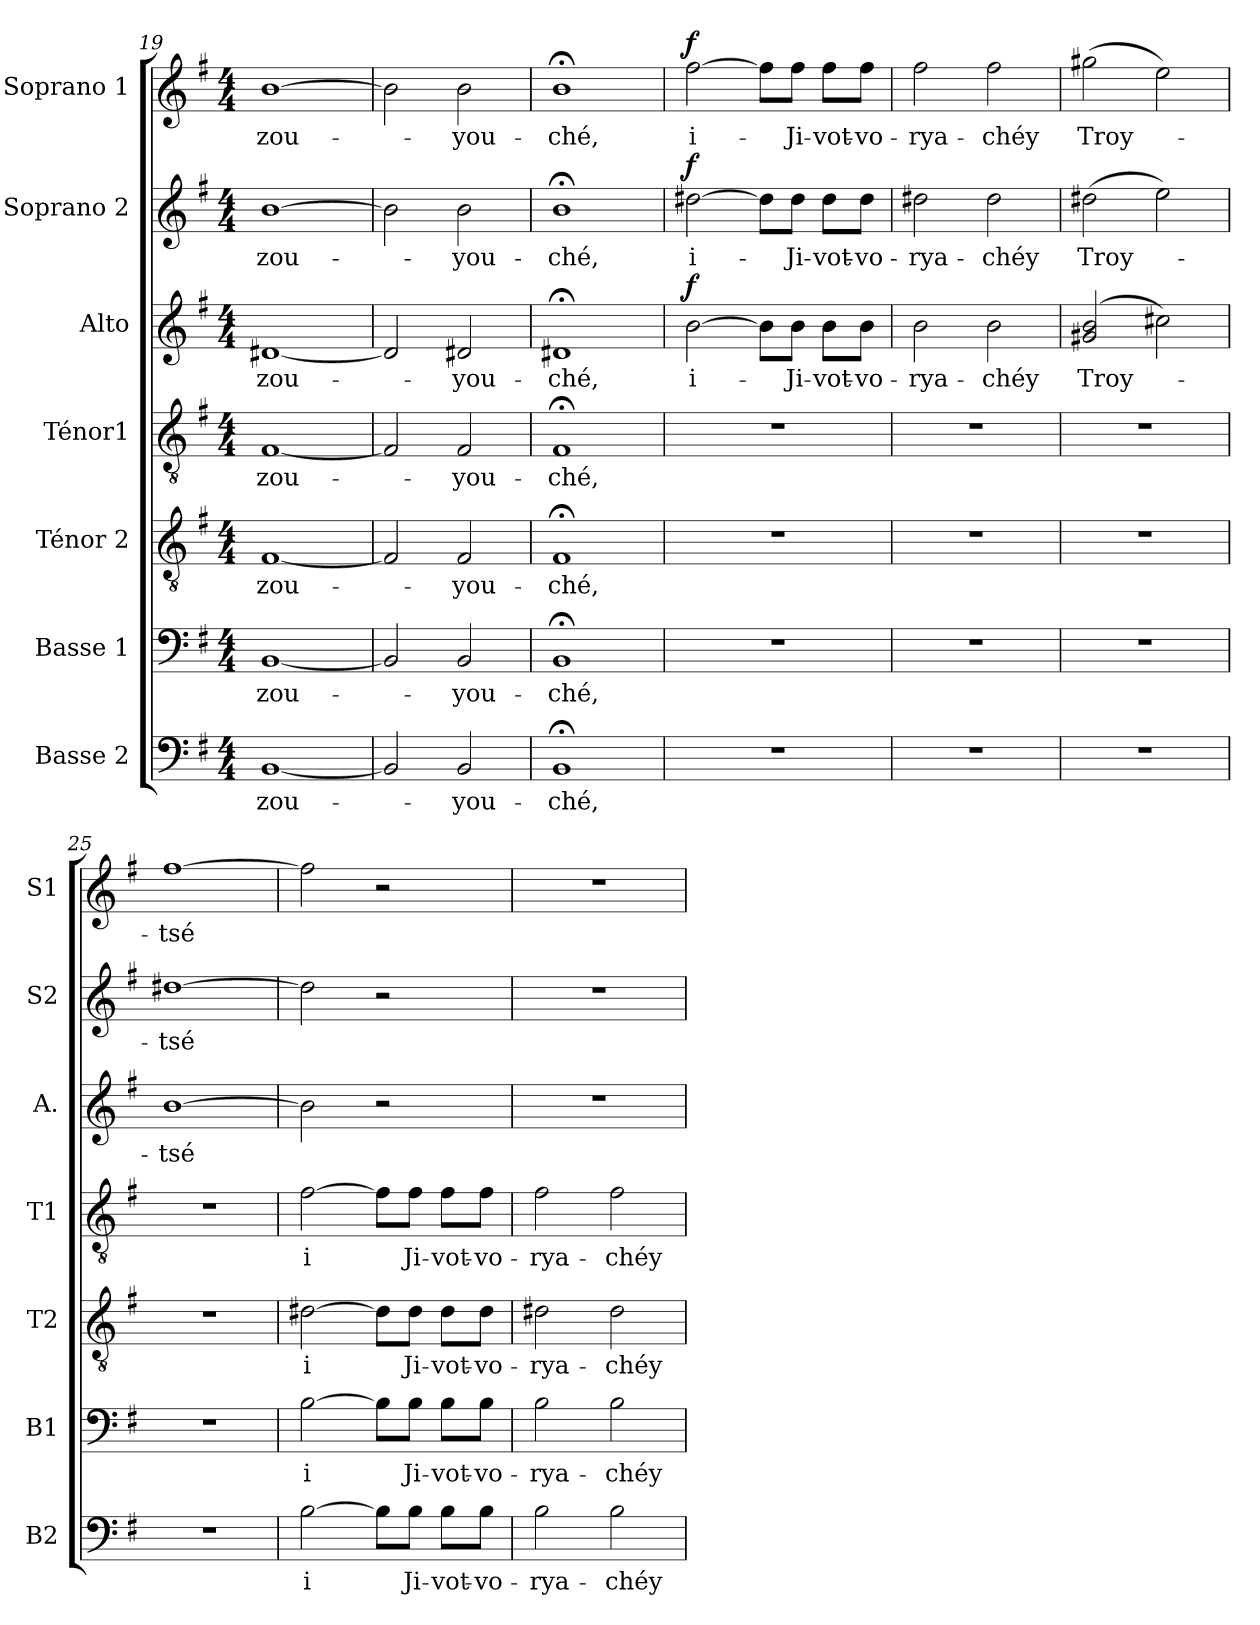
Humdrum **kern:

**kern	**text	**kern	**text	**kern	**text	**kern	**text	**kern	**text	**dynam	**kern	**text	**dynam	**kern	**text	**dynam
*part7	*part7	*part6	*part6	*part5	*part5	*part4	*part4	*part3	*part3	*part3	*part2	*part2	*part2	*part1	*part1	*part1
*staff7	*staff7	*staff6	*staff6	*staff5	*staff5	*staff4	*staff4	*staff3	*staff3	*staff3	*staff2	*staff2	*staff2	*staff1	*staff1	*staff1
*I"Basse 2	*	*I"Basse 1	*	*I"Ténor 2	*	*I"Ténor1	*	*I"Alto	*	*	*I"Soprano 2	*	*	*I"Soprano 1	*	*
*I'B2	*	*I'B1	*	*I'T2	*	*I'T1	*	*I'A.	*	*	*I'S2	*	*	*I'S1	*	*
*clefF4	*	*clefF4	*	*clefGv2	*	*clefGv2	*	*clefG2	*	*	*clefG2	*	*	*clefG2	*	*
*k[f#]	*	*k[f#]	*	*k[f#]	*	*k[f#]	*	*k[f#]	*	*	*k[f#]	*	*	*k[f#]	*	*
*M4/4	*	*M4/4	*	*M4/4	*	*M4/4	*	*M4/4	*	*	*M4/4	*	*	*M4/4	*	*
=19	=19	=19	=19	=19	=19	=19	=19	=19	=19	=19	=19	=19	=19	=19	=19	=19
!	!LO:LY:b	!	!LO:LY:b	!	!LO:LY:b	!	!LO:LY:b	!	!LO:LY:b	!	!	!LO:LY:b	!	!	!LO:LY:b	!
[1BB	-zou-	[1BB	-zou-	[1F#	-zou-	[1F#	-zou-	[1d#X	-zou-	.	[1b	-zou-	.	[1b	-zou-	.
=20	=20	=20	=20	=20	=20	=20	=20	=20	=20	=20	=20	=20	=20	=20	=20	=20
2BB/]	.	2BB/]	.	2F#/]	.	2F#/]	.	2d#/]	.	.	2b\]	.	.	2b\]	.	.
!	!LO:LY:b	!	!LO:LY:b	!	!LO:LY:b	!	!LO:LY:b	!	!LO:LY:b	!	!	!LO:LY:b	!	!	!LO:LY:b	!
2BB/	-you-	2BB/	-you-	2F#/	-you-	2F#/	-you-	2d#X/	-you-	.	2b\	-you-	.	2b\	-you-	.
=21	=21	=21	=21	=21	=21	=21	=21	=21	=21	=21	=21	=21	=21	=21	=21	=21
!	!LO:LY:b	!	!LO:LY:b	!	!LO:LY:b	!	!LO:LY:b	!	!LO:LY:b	!	!	!LO:LY:b	!	!	!LO:LY:b	!
1BB;<	-ché,	1BB;<	-ché,	1F#;<	-ché,	1F#;<	-ché,	1d#X;<	-ché,	.	1b;<	-ché,	.	1b;<	-ché,	.
=22	=22	=22	=22	=22	=22	=22	=22	=22	=22	=22	=22	=22	=22	=22	=22	=22
!	!	!	!	!	!	!	!	!	!LO:LY:b	!LO:DY:a	!	!LO:LY:b	!LO:DY:a	!	!LO:LY:b	!LO:DY:a
1r	.	1r	.	1r	.	1r	.	[2b\	i-	f	[2dd#X\	i-	f	[2ff#\	i-	f
.	.	.	.	.	.	.	.	8b\L]	.	.	8dd#\L]	.	.	8ff#\L]	.	.
!	!	!	!	!	!	!	!	!	!LO:LY:b	!	!	!LO:LY:b	!	!	!LO:LY:b	!
.	.	.	.	.	.	.	.	8b\J	-Ji-	.	8dd#\J	-Ji-	.	8ff#\J	-Ji-	.
!	!	!	!	!	!	!	!	!	!LO:LY:b	!	!	!LO:LY:b	!	!	!LO:LY:b	!
.	.	.	.	.	.	.	.	8b\L	-vot-	.	8dd#\L	-vot-	.	8ff#\L	-vot-	.
!	!	!	!	!	!	!	!	!	!LO:LY:b	!	!	!LO:LY:b	!	!	!LO:LY:b	!
.	.	.	.	.	.	.	.	8b\J	-vo-	.	8dd#\J	-vo-	.	8ff#\J	-vo-	.
=23	=23	=23	=23	=23	=23	=23	=23	=23	=23	=23	=23	=23	=23	=23	=23	=23
!	!	!	!	!	!	!	!	!	!LO:LY:b	!	!	!LO:LY:b	!	!	!LO:LY:b	!
1r	.	1r	.	1r	.	1r	.	2b\	-rya-	.	2dd#X\	-rya-	.	2ff#\	-rya-	.
!	!	!	!	!	!	!	!	!	!LO:LY:b	!	!	!LO:LY:b	!	!	!LO:LY:b	!
.	.	.	.	.	.	.	.	2b\	-chéy	.	2dd#\	-chéy	.	2ff#\	-chéy	.
=24	=24	=24	=24	=24	=24	=24	=24	=24	=24	=24	=24	=24	=24	=24	=24	=24
!	!	!	!	!	!	!	!	!	!LO:LY:b	!	!	!LO:LY:b	!	!	!LO:LY:b	!
1r	.	1r	.	1r	.	1r	.	(>2g#X/ 2b/	Troy-	.	(>2dd#X\	Troy-	.	(>2gg#X\	Troy-	.
.	.	.	.	.	.	.	.	2cc#X\)	.	.	2ee\)	.	.	2ee\)	.	.
=25	=25	=25	=25	=25	=25	=25	=25	=25	=25	=25	=25	=25	=25	=25	=25	=25
!	!	!	!	!	!	!	!	!	!LO:LY:b	!	!	!LO:LY:b	!	!	!LO:LY:b	!
1r	.	1r	.	1r	.	1r	.	[1b	-tsé	.	[1dd#X	-tsé	.	[1ff#	-tsé	.
=26	=26	=26	=26	=26	=26	=26	=26	=26	=26	=26	=26	=26	=26	=26	=26	=26
!	!LO:LY:b	!	!LO:LY:b	!	!LO:LY:b	!	!LO:LY:b	!	!	!	!	!	!	!	!	!
[2B\	i	[2B\	i	[2d#X\	i	[2f#\	i	2b\]	.	.	2dd#\]	.	.	2ff#\]	.	.
8B\L]	.	8B\L]	.	8d#\L]	.	8f#\L]	.	2r	.	.	2r	.	.	2r	.	.
!	!LO:LY:b	!	!LO:LY:b	!	!LO:LY:b	!	!LO:LY:b	!	!	!	!	!	!	!	!	!
8B\J	Ji-	8B\J	Ji-	8d#\J	Ji-	8f#\J	Ji-	.	.	.	.	.	.	.	.	.
!	!LO:LY:b	!	!LO:LY:b	!	!LO:LY:b	!	!LO:LY:b	!	!	!	!	!	!	!	!	!
8B\L	-vot-	8B\L	-vot-	8d#\L	-vot-	8f#\L	-vot-	.	.	.	.	.	.	.	.	.
!	!LO:LY:b	!	!LO:LY:b	!	!LO:LY:b	!	!LO:LY:b	!	!	!	!	!	!	!	!	!
8B\J	-vo-	8B\J	-vo-	8d#\J	-vo-	8f#\J	-vo-	.	.	.	.	.	.	.	.	.
=27	=27	=27	=27	=27	=27	=27	=27	=27	=27	=27	=27	=27	=27	=27	=27	=27
!	!LO:LY:b	!	!LO:LY:b	!	!LO:LY:b	!	!LO:LY:b	!	!	!	!	!	!	!	!	!
2B\	-rya-	2B\	-rya-	2d#X\	-rya-	2f#\	-rya-	1r	.	.	1r	.	.	1r	.	.
!	!LO:LY:b	!	!LO:LY:b	!	!LO:LY:b	!	!LO:LY:b	!	!	!	!	!	!	!	!	!
2B\	-chéy	2B\	-chéy	2d#\	-chéy	2f#\	-chéy	.	.	.	.	.	.	.	.	.
=	=	=	=	=	=	=	=	=	=	=	=	=	=	=	=	=
*-	*-	*-	*-	*-	*-	*-	*-	*-	*-	*-	*-	*-	*-	*-	*-	*-
